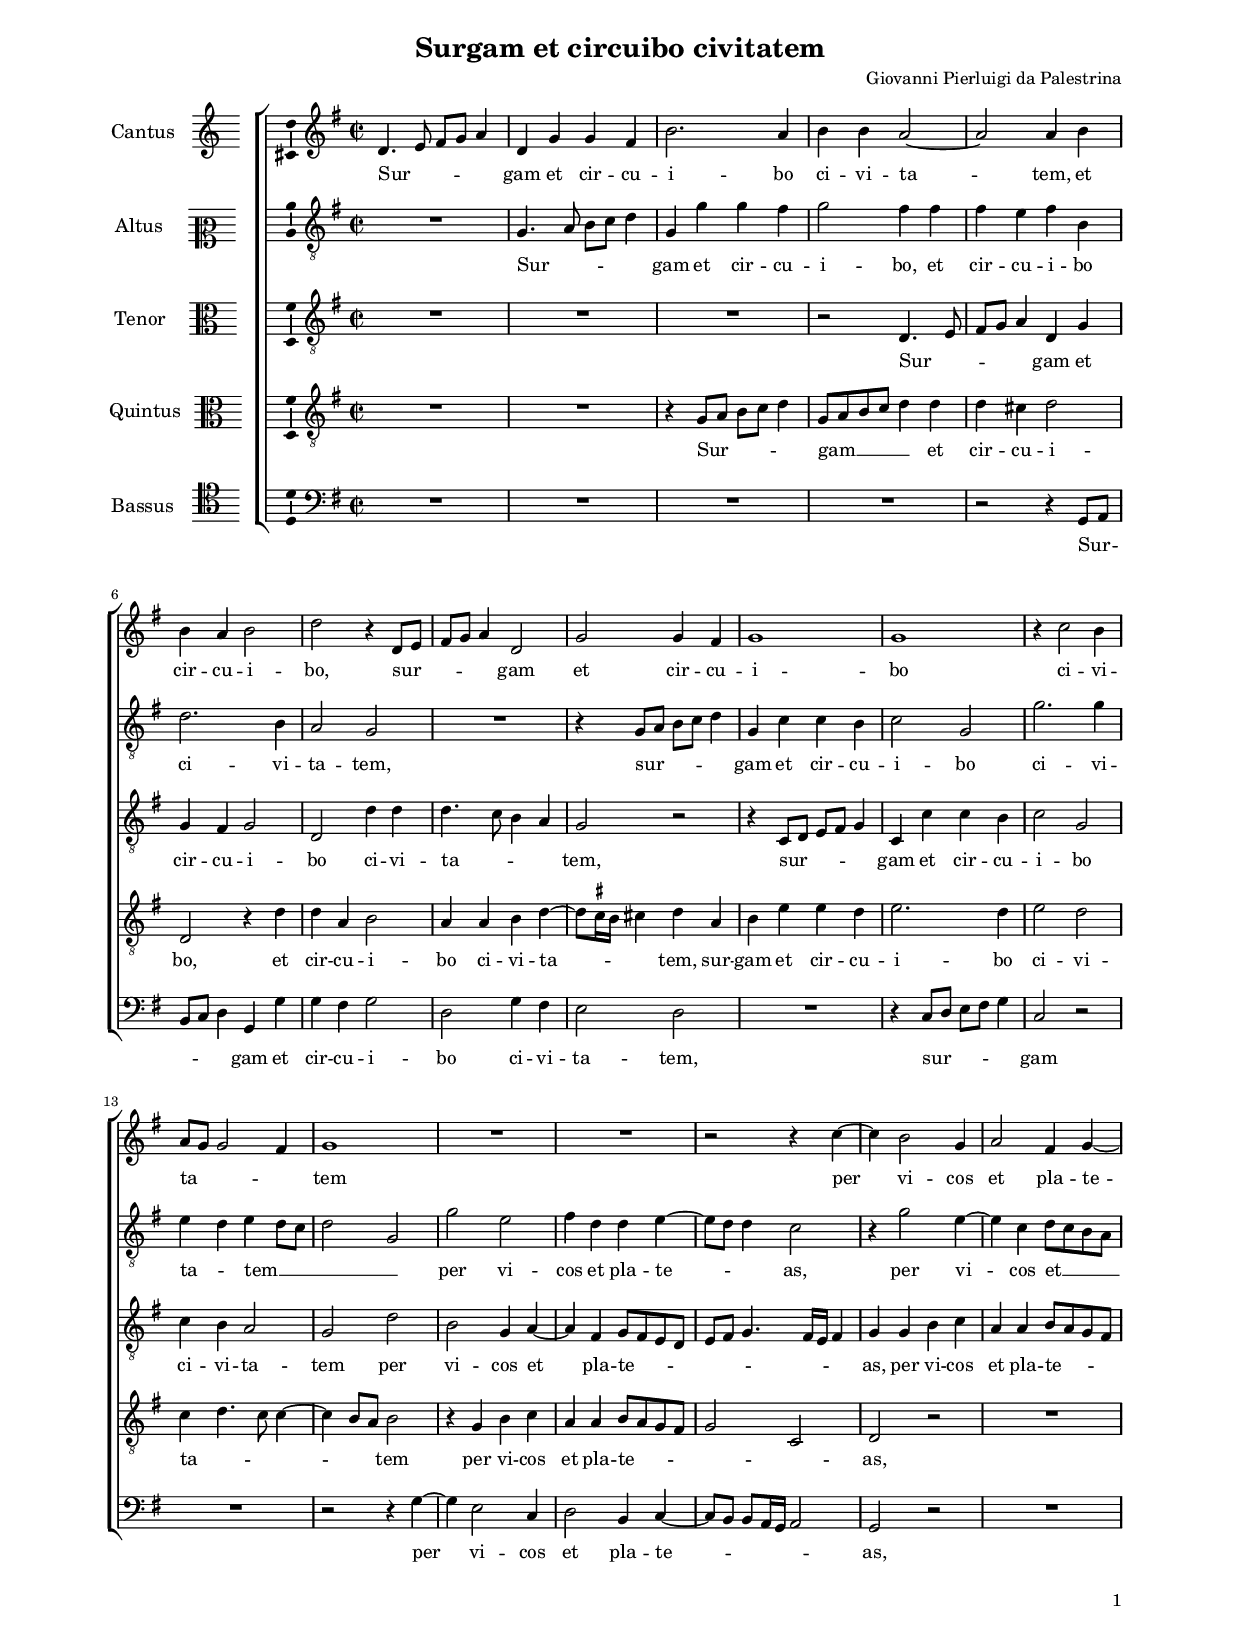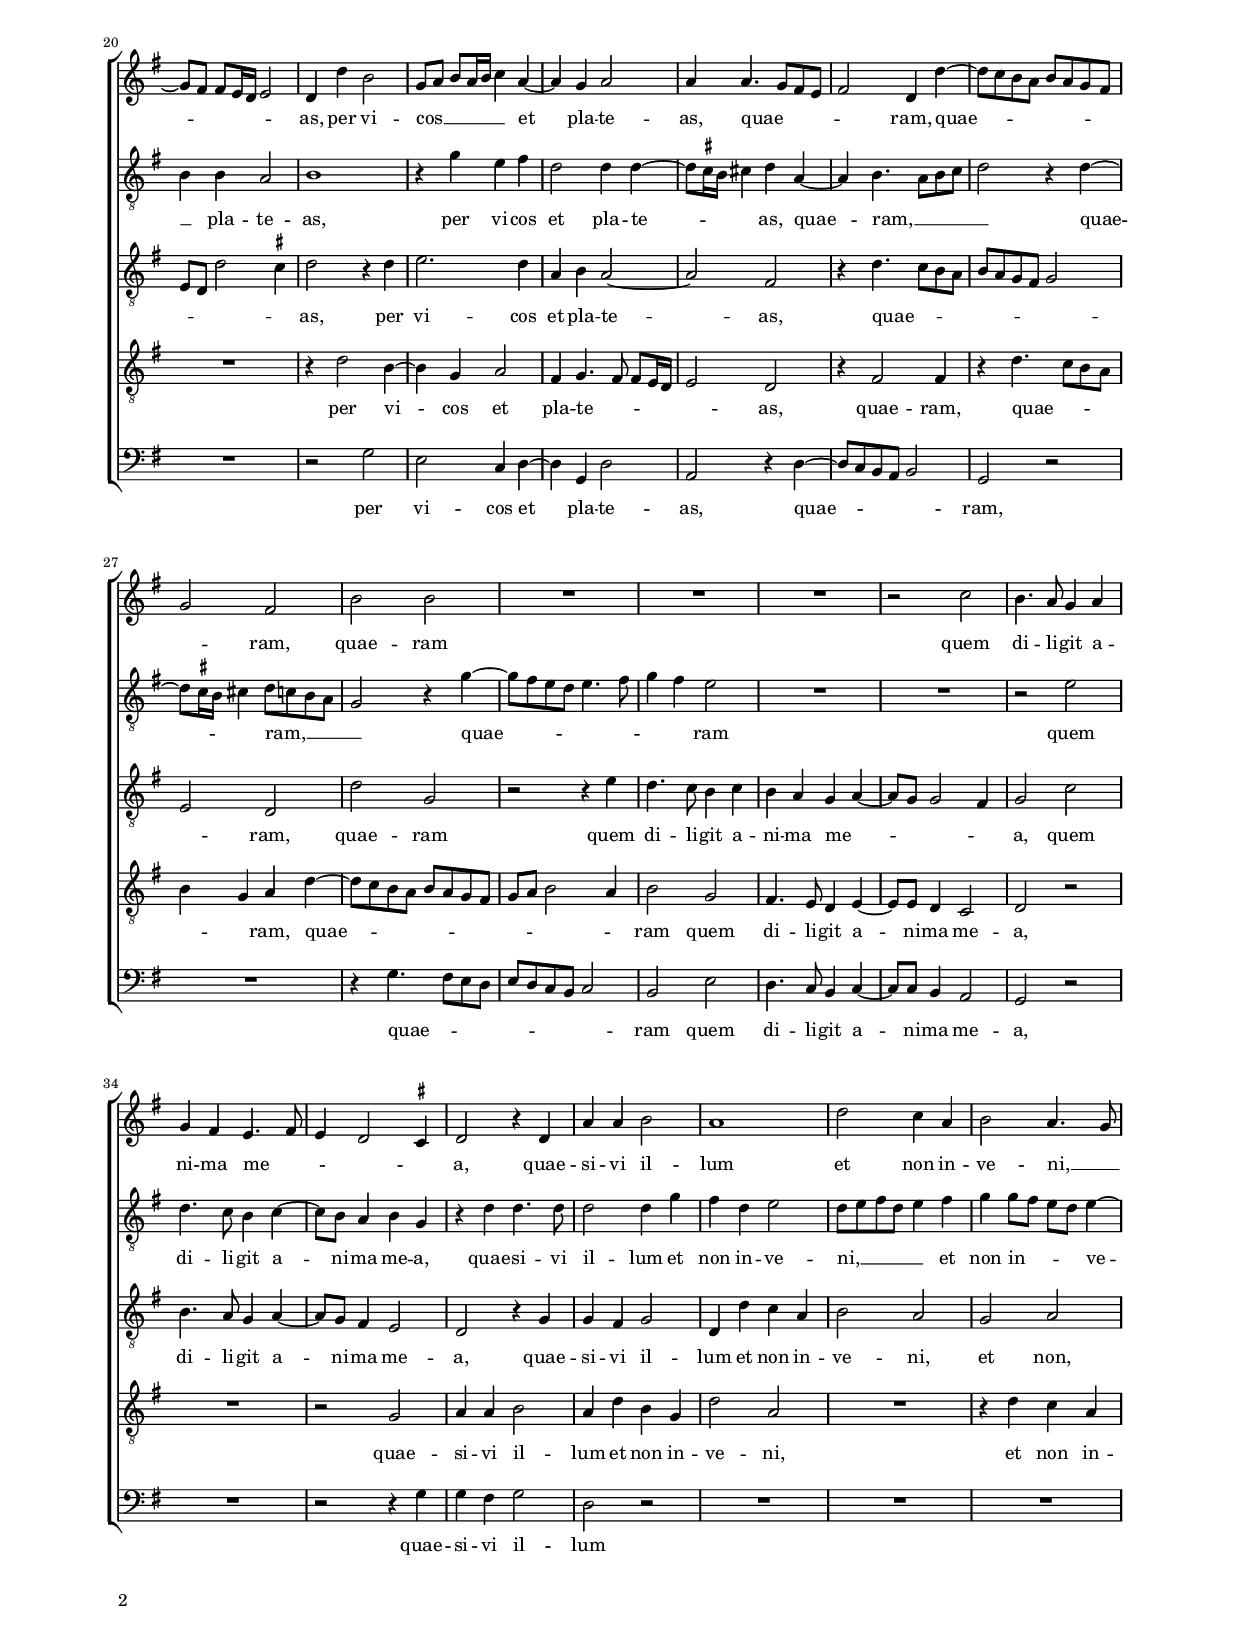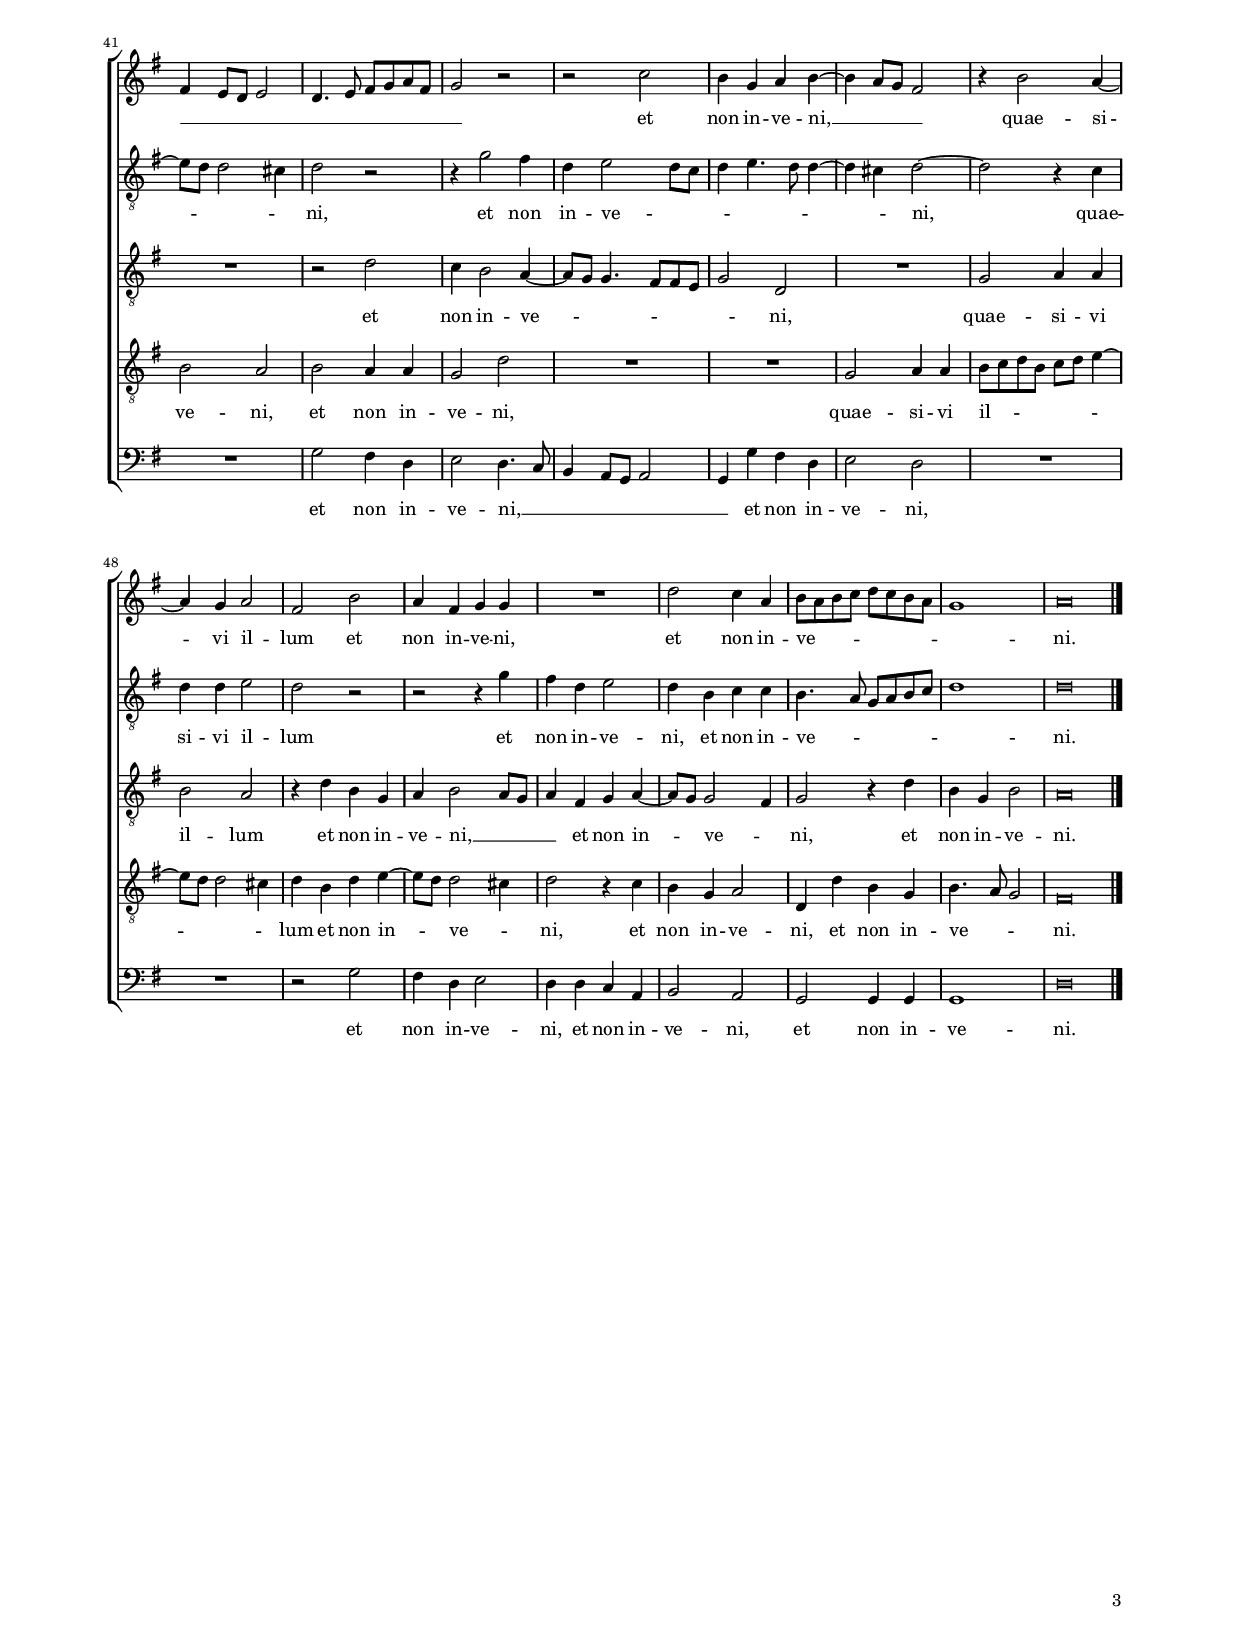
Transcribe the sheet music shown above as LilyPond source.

\header
{
  title="Surgam et circuibo civitatem"
  composer="Giovanni Pierluigi da Palestrina"
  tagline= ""
}

\version "2.24.0"
\language deutsch
#(set-global-staff-size 15)
% #(set-default-paper-size "letter")
#(ly:set-option 'point-and-click #f)


\paper
	{
	top-margin = 1.8 \cm
	bottom-margin = 1.2 \cm
	left-margin = 2 \cm
	right-margin = 2 \cm
	ragged-bottom = ##f
	ragged-last-bottom = ##t
	print-page-number = ##f
	system-system-spacing = #'((basic-distance . 16) (minimum-distance . 14) (padding . 5) (strechability . 150))
	oddFooterMarkup=\markup   \fill-line { "" \fromproperty #'page:page-number-string }
	evenFooterMarkup=\markup  \fill-line { \fromproperty #'page:page-number-string "" }
	last-bottom-spacing = #'((basic-distance . 12) (minimum-distance . 7) (padding . 4))
%	systems-per-page = 3
	page-count = 3
	system-count = 8
%	min-systems-per-page = 3
	markup-system-spacing.basic-distance = #12
	}

	
global = {
	\key c \major
	\time 2/2
	\set Score.tempoHideNote = ##t
	\tempo 4 = 95
	\skip 1*54
	\set Score.measureLength = #(ly:make-moment 2/1)
	\skip 1*2 \bar "|."
	}

	ficta = { \once \set suggestAccidentals = ##t }

	forget = #(define-music-function (music) (ly:music?) #{
		\accidentalStyle forget
		$music
		\accidentalStyle default
		#})


incipitcantus = \markup { \score {
	{
	\set Staff.instrumentName = \markup { \fontsize #1 "Cantus" }
	\key c \major
	\clef violin
	s4 \bar ""
	}
	\layout  {
	raggedright = ##t
	indent = 1.6 \cm
	line-width = 2.4\cm
	\context { \Staff \remove Time_signature_engraver }
	\override Staff.Clef.Y-extent = #'(0 . 0)
	}} \hspace #1 }

      
incipitaltus = \markup { \score {
	{
	\set Staff.instrumentName = \markup { \fontsize #1 "Altus" }
	\key c \major
	\clef mezzosoprano
	s4 \bar ""
	}
	\layout  {
	raggedright = ##t
	indent = 1.6 \cm
	line-width = 2.4\cm
	\context { \Staff \remove Time_signature_engraver }
	\override Staff.Clef.Y-extent = #'(0 . 0)
	}} \hspace #1 }


incipittenor = \markup { \score {
	{
	\set Staff.instrumentName = \markup { \fontsize #1 "Tenor" }
	\key c \major
	\clef alto
	s4 \bar ""
	}
	\layout  {
	raggedright = ##t
	indent = 1.6 \cm
	line-width = 2.4\cm
	\context { \Staff \remove Time_signature_engraver }
	\override Staff.Clef.Y-extent = #'(0 . 0)
	}} \hspace #1 }
      
      
incipitquintus = \markup { \score {
	{
	\set Staff.instrumentName = \markup { \fontsize #1 "Quintus" }
	\key c \major
	\clef alto
	s4 \bar ""
	}
	\layout  {
	raggedright = ##t
	indent = 1.6 \cm
	line-width = 2.4\cm
	\context { \Staff \remove Time_signature_engraver }
	\override Staff.Clef.Y-extent = #'(0 . 0)
	}} \hspace #1 }
      
      
incipitbassus = \markup { \score {
	{
	\set Staff.instrumentName = \markup { \fontsize #1 "Bassus" }
	\key c \major
	\clef tenor
	s4 \bar ""
	}
	\layout  {
	raggedright = ##t
	indent = 1.6 \cm
	line-width = 2.4\cm
	\context { \Staff \remove Time_signature_engraver }
	\override Staff.Clef.Y-extent = #'(0 . 0)
	}} \hspace #1 }


cantus =  \relative c''
	{
	g4. a8 h c d4
	g,4 c c h
	e2. d4
	e4 e d2~
%5
	d2 d4 e |
	e4 d e2
	g2 r4 g,8 a
	h8 c d4 g,2
	c2 c4 h
%10
	c1 |
	c1 \noPageBreak
	r4 f2 e4 \noPageBreak
	d8 c c2 h4 \noPageBreak
	c1 \noPageBreak
%15
	R1 |
	R1
	r2 r4 f~
	f4 e2 c4
	d2 h4 c~
%20
	c8 h h[ a16 g] a2 |
	g4 g' e2
	c8 d e[ d16 e] f4 d~
	d4 c d2
	d4 d4. c8 h a
%25
	h2 g4 g'~ |
	g8 f e d e d c h
	c2 h
	e2 e
	R1
%30
	R1 |
	R1
	r2 f
	e4. d8 c4 d
	c4 h a4. h8
%35
	a4 g2 \ficta fis4 |
	g2 r4 g
	d'4 d e2
	d1
	g2 f4 d
%40
	e2 d4. c8 |
	h4 a8 g a2
	g4. a8 h c d h
	c2 r
	r2 f
%45
	e4 c d e~ |
	e4 d8 c h2
	r4 e2 d4~
	d4 c d2
	h2 e
%50
	d4 h c c |
	R1
	g'2 f4 d
	e8 d e f g f e d
	c1
%55
	d\breve |
	}


altus =  \relative c'
	{
	R1
	c4. d8 e f g4
	c,4 c' c h
	c2 h4 h
%5
	h4 a h e, |
	g2. e4
	d2 c
	R1
	r4 c8 d e f g4
%10
	c,4 f f e |
	f2 c
	c'2. c4
	a4 g a g8 f
	g2 c,
%15
	c'2 a |
	h4 g g a~
	a8 g g4 f2
	r4 c'2 a4~
	a4 f g8 f e d
%20
	e4 e d2 |
	e1
	r4 c' a h
	g2 g4 g~
	g8 \ficta fis16 e fis!4 g d~
%25
	d4 e4. d8 e f |
	g2 r4 g~
	g8 \ficta fis16 e fis!4 g8 f e d
	c2 r4 c'~
	c8 h a g a4. h8
%30
	c4 h a2 |
	R1
	R1
	r2 a
	g4. f8 e4 f~
%35
	f8 e d4 e c |
	r4 g' g4. g8
	g2 g4 c
	h4 g a2
	g8 a h g a4 h
%40
	c4 c8 h a g a4~ |
	a8 g g2 fis4
	g2 r
	r4 c2 h4
	g4 a2 g8 f
%45
	g4 a4. g8 g4~ |
	g4 fis g2~
	g2 r4 f
	g4 g a2
	g2 r
%50
	r2 r4 c |
	h4 g a2
	g4 e f f
	e4. d8 c d e f
	g1
%55
	g\breve |
	}


tenor =  \relative c'
	{
	R1
	R1
	R1
	r2 g4. a8
%5
	h8 c d4 g, c |
	c4 h c2
	g2 g'4 g
	g4. f8 e4 d
	c2 r
%10
	r4 f,8 g a h c4 |
	f,4 f' f e
	f2 c
	f4 e d2
	c2 g'
%15
	e2 c4 d~ |
	d4 h c8 h a g
	a8 h c4. h16 a h4
	c4 c e f
	d4 d e8 d c h
%20
	a8 g g'2 \ficta fis4 |
	g2 r4 g
	a2. g4
	d4 e d2~
	d2 h
%25
	r4 g'4. f8 e d |
	e8 d c h c2
	a2 g
	g'2 c,
	r2 r4 a'
%30
	g4. f8 e4 f |
	e4 d c d~
	d8 c c2 h4
	c2 f
	e4. d8 c4 d~
%35
	d8 c h4 a2 |
	g2 r4 c
	c4 h c2
	g4 g' f d
	e2 d
%40
	c2 d |
	R1
	r2 g
	f4 e2 d4~
	d8 c c4. h8 h a
%45
	c2 g |
	R1
	c2 d4 d
	e2 d
	r4 g e c
%50
	d4 e2 d8 c |
	d4 h c d~
	d8 c c2 h4
	c2 r4 g'
	e4 c e2
%55
	d\breve |
	}


quintus  =  \relative c'
	{
	R1
	R1
	r4 c8 d e f g4
	c,8 d e f g4 g
%5
	g4 fis g2 |
	g,2 r4 g'
	g4 d e2
	d4 d e g~
	g8 \ficta fis16 e fis!4 g d
%10
	e4 a a g |
	a2. g4
	a2 g
	f4 g4. f8 f4~
	f4 e8 d e2
%15
	r4 c e f |
	d4 d e8 d c h
	c2 f,
	g2 r
	R1
%20
	R1 |
	r4 g'2 e4~
	e4 c d2
	h4 c4. h8 h[ a16 g]
	a2 g
%25
	r4 h2 h4 |
	r4 g'4. f8 e d
	e4 c d g~
	g8 f e d e d c h
	c8 d e2 d4
%30
	e2 c |
	h4. a8 g4 a~
	a8 a g4 f2
	g2 r
	R1
%35
	r2 c |
	d4 d e2
	d4 g e c
	g'2 d
	R1
%40
	r4 g f d |
	e2 d
	e2 d4 d
	c2 g'
	R1
%45
	R1 |
	c,2 d4 d
	e8 f g e f g a4~
	a8 g g2 fis4
	g4 e g a~
%50
	a8 g g2 fis4 |
	g2 r4 f
	e4 c d2
	g,4 g' e c
	e4. d8 c2
%55
	h\breve |
	}


bassus  =  \relative c
	{
	R1
	R1
	R1
	R1
%5
	r2 r4 c8 d |
	e8 f g4 c, c'
	c4 h c2
	g2 c4 h
	a2 g
%10
	R1 |
	r4 f8 g a h c4
	f,2 r
	R1
	r2 r4 c'~
%15
	c4 a2 f4 |
	g2 e4 f~
	f8 e e[ d16 c] d2
	c2 r
	R1
%20
	R1 |
	r2 c'
	a2 f4 g~
	g4 c, g'2
	d2 r4 g~
%25
	g8 f e d e2 |
	c2 r
	R1
	r4 c'4. h8 a g
	a8 g f e f2
%30
	e2 a |
	g4. f8 e4 f~
	f8 f e4 d2
	c2 r
	R1
%35
	r2 r4 c' |
	c4 h c2
	g2 r
	R1
	R1
%40
	R1 |
	R1
	c2 h4 g
	a2 g4. f8
	e4 d8 c d2
%45
	c4 c' h g |
	a2 g
	R1
	R1
	r2 c
%50
	h4 g a2 |
	g4 g f d
	e2 d
	c2 c4 c
	c1
%55
	g'\breve |
	}


lyricscantus = \lyricmode {
	Sur -- _ _ _ _ gam et cir -- cu -- i -- bo ci -- vi -- ta -- tem,
	et cir -- cu -- i -- bo,
	sur -- _ _ _ _ gam et cir -- cu -- i -- bo ci -- vi -- ta -- _ _ _ tem
	per vi -- cos et pla -- te -- _ _ _ _ _ as,
	per vi -- cos __ _ _ _ _ _ et pla -- te -- as,
	quae -- _ _ _ _ ram,
	quae -- _ _ _ _ _ _ _ _ ram,
	quae -- ram
	quem di -- li -- git a -- ni -- ma me -- _ _ _ _ a,
	quae -- si -- vi il -- lum
	et non in -- ve -- ni, __ _ _ _ _ _ _ _ _ _ _ _ _
	et non in -- ve -- ni, __ _ _ _
	quae -- si -- vi il -- lum
	et non in -- ve -- ni,
	et non in -- ve -- _ _ _ _ _ _ _ _ ni.
	}


lyricsaltus = \lyricmode {
	Sur -- _ _ _ _ gam et cir -- cu -- i -- bo,
	et cir -- cu -- i -- bo ci -- vi -- ta -- tem,
	sur -- _ _ _ _ gam et cir -- cu -- i -- bo ci -- vi -- ta -- _ tem __ _ _ _ _
	per vi -- cos et pla -- te -- _ _ as,
	per vi -- cos et __ _ _ _ _ pla -- te -- as,
	per vi -- cos et pla -- te -- _ _ _ as,
	quae -- ram, __ _ _ _ _
	quae -- _ _ _ ram, __ _ _ _ _
	quae -- _ _ _ _ _ _ _ ram
	quem di -- li -- git a -- ni -- ma me -- a,
	quae -- si -- vi il -- lum
	et non in -- ve -- ni, __ _ _ _ _
	et non in -- _ _ _ ve -- _ _ _ ni,
	et non in -- ve -- _ _ _ _ _ _ _ ni,
	quae -- si -- vi il -- lum
	et non in -- ve -- ni,
	et non in -- ve -- _ _ _ _ _ _ ni.
	}


lyricstenor = \lyricmode {
	Sur -- _ _ _ _ gam et cir -- cu -- i -- bo ci -- vi -- ta -- _ _ _ tem,
	sur -- _ _ _ _ gam et cir -- cu -- i -- bo ci -- vi -- ta -- tem
	per vi -- cos et pla -- te -- _ _ _ _ _ _ _ _ _ as,
	per vi -- cos et pla -- te -- _ _ _ _ _ _ _ as,
	per vi -- cos et pla -- te -- as,
	quae -- _ _ _ _ _ _ _ _ _ ram,
	quae -- ram
	quem di -- li -- git a -- ni -- ma me -- _ _ _ _ a,
	quem di -- li -- git a -- ni -- ma me -- a,
	quae -- si -- vi il -- lum
	et non in -- ve -- ni,
	et non,
	et non in -- ve -- _ _ _ _ _ _ ni,
	quae -- si -- vi il -- lum
	et non in -- ve -- ni, __ _ _ _
	et non in -- _ ve -- _ ni,
	et non in -- ve -- ni.
	}


lyricsquintus = \lyricmode {
	Sur -- _ _ _ _ gam __ _ _ _ _ et cir -- cu -- i -- bo,
	et cir -- cu -- i -- bo ci -- vi -- ta -- _ _ _ tem,
	sur -- gam et cir -- cu -- i -- bo ci -- vi -- ta -- _ _ _ _ _ tem
	per vi -- cos et pla -- te -- _ _ _ _ _ as,
	per vi -- cos et pla -- te -- _ _ _ _ _ as,
	quae -- ram,
	quae -- _ _ _ _ _ ram,
	quae -- _ _ _ _ _ _ _ _ _ _ _ ram
	quem di -- li -- git a -- ni -- ma me -- a,
	quae -- si -- vi il -- lum
	et non in -- ve -- ni,
	et non in -- ve -- ni,
	et non in -- ve -- ni,
	quae -- si -- vi il -- _ _ _ _ _ _ _ _ _ lum
	et non in -- _ ve -- _ ni,
	et non in -- ve -- ni,
	et non in -- ve -- _ _ ni.
	}


lyricsbassus = \lyricmode {
	Sur -- _ _ _ _ gam et cir -- cu -- i -- bo ci -- vi -- ta -- tem,
	sur -- _ _ _ _ gam
	per vi -- cos et pla -- te -- _ _ _ _ _ as,
	per vi -- cos et pla -- te -- as,
	quae -- _ _ _ _ ram,
	quae -- _ _ _ _ _ _ _ _ ram
	quem di -- li -- git a -- ni -- ma me -- a,
	quae -- si -- vi il -- lum
	et non in -- ve -- ni, __ _ _ _ _ _ _
	et non in -- ve -- ni,
	et non in -- ve -- ni,
	et non in -- ve -- ni,
	et non in -- ve -- ni.
	}


\score
{  
	\transpose c g, {
	\new ChoirStaff \with { \override StaffGrouper.staff-staff-spacing.basic-distance = #12 }
	<<

	\new Staff << \global
	\new Voice="v1" {
		\set Staff.instrumentName=\incipitcantus
%		\set Staff.instrumentName= "S"
		\set Staff.midiInstrument = "reed organ"
		\clef violin
		\cantus }
	\new Lyrics \lyricsto "v1" {\lyricscantus }
	>>


	\new Staff << \global
	\new Voice="v2" {
		\set Staff.instrumentName=\incipitaltus
%		\set Staff.instrumentName= "A"
		\set Staff.midiInstrument = "reed organ"
		\clef "G_8"
		\altus}
	\new Lyrics \lyricsto "v2" {\lyricsaltus }
	>>


	\new Staff << \global
	\new Voice="v3" {
		\set Staff.instrumentName=\incipittenor
%		\set Staff.instrumentName= "T"
		\set Staff.midiInstrument = "reed organ"
		\clef "G_8"
		\tenor }
	\new Lyrics \lyricsto "v3" {\lyricstenor }
	>>


	\new Staff << \global
	\new Voice="v5" {
		\set Staff.instrumentName=\incipitquintus
%		\set Staff.instrumentName= "Q"
		\set Staff.midiInstrument = "reed organ"
		\clef "G_8"
		\quintus}
	\new Lyrics \lyricsto "v5" {\lyricsquintus }
	>>


	\new Staff << \global
	\new Voice="v4" {
		\set Staff.instrumentName=\incipitbassus
%		\set Staff.instrumentName= "B"
		\set Staff.midiInstrument = "reed organ"
		\clef bass 
		\bassus }
	\new Lyrics \lyricsto "v4" {\lyricsbassus}
	>>

	>>
	} % transpose

	\layout
	{
	indent = 2.5\cm
	\context { \Lyrics \override VerticalAxisGroup.nonstaff-relatedstaff-spacing.padding = #1.4 }
	\context { \Staff \override TimeSignature.break-visibility = #end-of-line-invisible }
	\context { \Staff \consists Ambitus_engraver }
	\context { \Score \override BarNumber.padding = #2 }
	\context { \Voice \override NoteHead.style = #'baroque }
	}

\midi
	{
	
	}

}


% EOF
